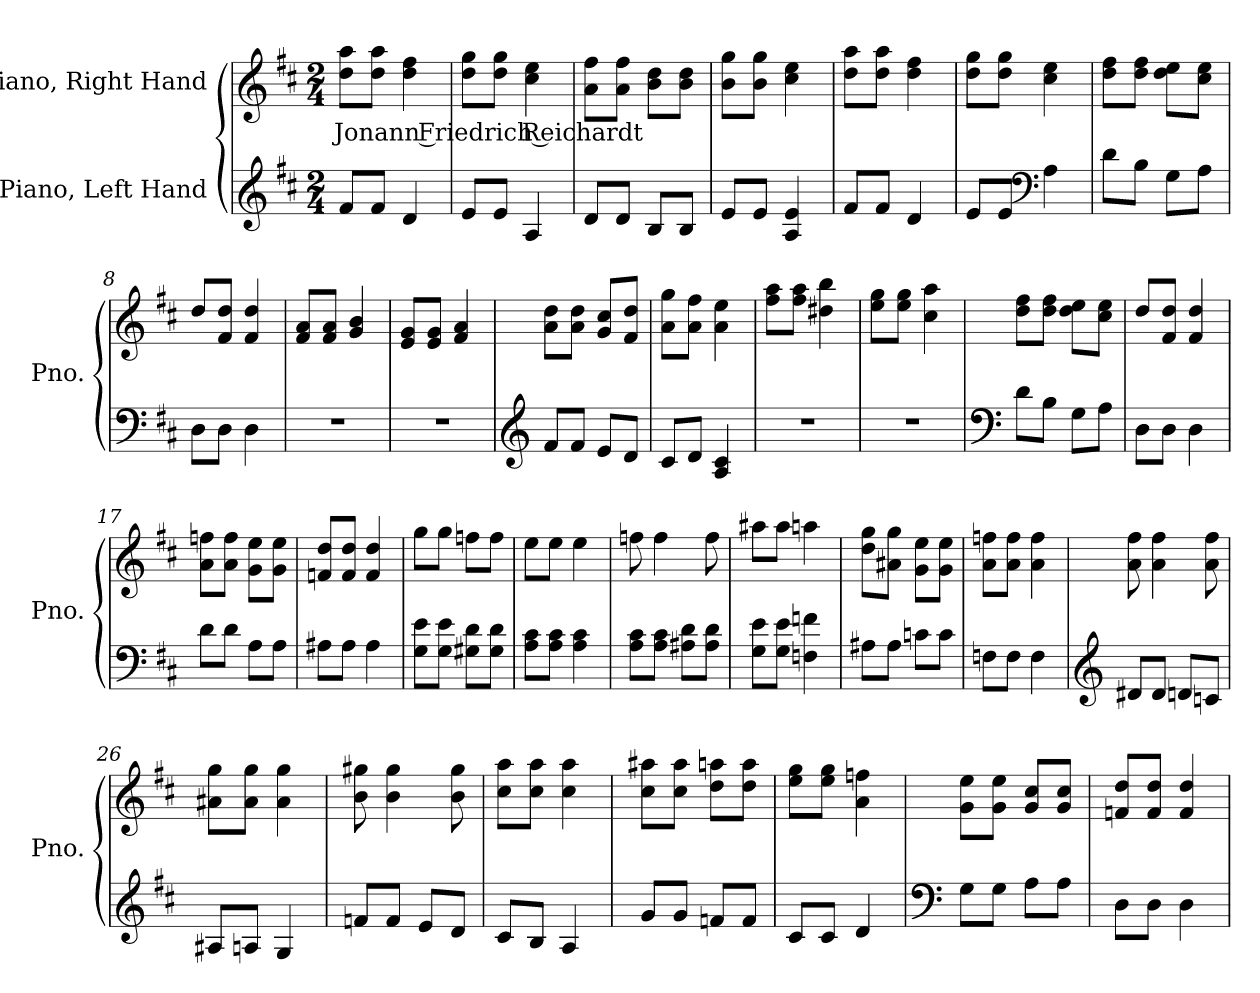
**kern	**kern	**text
*part2	*part1	*part1
*staff2	*staff1	*staff1
*I"Piano, Left Hand	*I"Piano, Right Hand	*
*I'Pno.	*I'Pno.	*
*clefG2	*clefG2	*
*k[f#c#]	*k[f#c#]	*
*M2/4	*M2/4	*
*MM100	*MM100	*
=1	=1	=1
!	!	!LO:LY:b
8f#/L	8dd\ 8aa\L	Jonann Friedrich Reichardt
8f#/J	8dd\ 8aa\J	.
4d/	4dd\ 4ff#\	.
=2	=2	=2
8e/L	8dd\ 8gg\L	.
8e/J	8dd\ 8gg\J	.
4A/	4cc#\ 4ee\	.
=3	=3	=3
8d/L	8a\ 8ff#\L	.
8d/J	8a\ 8ff#\J	.
8B/L	8b\ 8dd\L	.
8B/J	8b\ 8dd\J	.
=4	=4	=4
8e/L	8b\ 8gg\L	.
8e/J	8b\ 8gg\J	.
4A/ 4e/	4cc#\ 4ee\	.
=5	=5	=5
8f#/L	8dd\ 8aa\L	.
8f#/J	8dd\ 8aa\J	.
4d/	4dd\ 4ff#\	.
!!LO:LB:g=z
=6	=6	=6
8e/L	8dd\ 8gg\L	.
8e/J	8dd\ 8gg\J	.
*clefF4	*	*
4A\	4cc#\ 4ee\	.
=7	=7	=7
8d\L	8dd\ 8ff#\L	.
8B\J	8dd\ 8ff#\J	.
8G\L	8dd\ 8ee\L	.
8A\J	8cc#\ 8ee\J	.
=8	=8	=8
8D\L	8dd/L	.
8D\J	8f#/ 8dd/J	.
4D\	4f#/ 4dd/	.
=9	=9	=9
2r	8f#/ 8a/L	.
.	8f#/ 8a/J	.
.	4g/ 4b/	.
=10	=10	=10
2r	8e/ 8g/L	.
.	8e/ 8g/J	.
.	4f#/ 4a/	.
=11	=11	=11
*clefG2	*	*
8f#/L	8a\ 8dd\L	.
8f#/J	8a\ 8dd\J	.
8e/L	8g/ 8cc#/L	.
8d/J	8f#/ 8dd/J	.
=12	=12	=12
8c#/L	8a\ 8gg\L	.
8d/J	8a\ 8ff#\J	.
4A/ 4c#/	4a\ 4ee\	.
=13	=13	=13
2r	8ff#\ 8aa\L	.
.	8ff#\ 8aa\J	.
.	4dd#X\ 4bb\	.
!!LO:LB:g=z
=14	=14	=14
2r	8ee\ 8gg\L	.
.	8ee\ 8gg\J	.
.	4cc#\ 4aa\	.
=15	=15	=15
*clefF4	*	*
8d\L	8dd\ 8ff#\L	.
8B\J	8dd\ 8ff#\J	.
8G\L	8dd\ 8ee\L	.
8A\J	8cc#\ 8ee\J	.
=16	=16	=16
8D\L	8dd/L	.
8D\J	8f#/ 8dd/J	.
4D\	4f#/ 4dd/	.
=17	=17	=17
8d\L	8a\ 8ffn\L	.
8d\J	8a\ 8ff\J	.
8A\L	8g\ 8ee\L	.
8A\J	8g\ 8ee\J	.
=18	=18	=18
8A#X\L	8fn/ 8dd/L	.
8A#\J	8f/ 8dd/J	.
4A#\	4f/ 4dd/	.
=19	=19	=19
8G\ 8e\L	8gg\L	.
8G\ 8e\J	8gg\J	.
8G#X\ 8d\L	8ffn\L	.
8G#\ 8d\J	8ff\J	.
=20	=20	=20
8A\ 8c#\L	8ee\L	.
8A\ 8c#\J	8ee\J	.
4A\ 4c#\	4ee\	.
=21	=21	=21
8A\ 8c#\L	8ffn\	.
8A\ 8c#\J	4ff\	.
8A#X\ 8d\L	.	.
8A#\ 8d\J	8ff\	.
!!LO:LB:g=z
=22	=22	=22
8G\ 8e\L	8aa#X\L	.
8G\ 8e\J	8aa#\J	.
4Fn\ 4fn\	4aan\	.
=23	=23	=23
8A#X\L	8dd\ 8gg\L	.
8A#\J	8a#X\ 8gg\J	.
8cn\L	8g\ 8ee\L	.
8c\J	8g\ 8ee\J	.
=24	=24	=24
8Fn\L	8a\ 8ffn\L	.
8F\J	8a\ 8ff\J	.
4F\	4a\ 4ff\	.
=25	=25	=25
*clefG2	*	*
8d#X/L	8a\ 8ff#\	.
8d#/J	4a\ 4ff#\	.
8dn/L	.	.
8cn/J	8a\ 8ff#\	.
=26	=26	=26
8A#X/L	8a#X\ 8gg\L	.
8An/J	8a#\ 8gg\J	.
4G/	4a#\ 4gg\	.
=27	=27	=27
8fn/L	8b\ 8gg#X\	.
8f/J	4b\ 4gg#\	.
8e/L	.	.
8d/J	8b\ 8gg#\	.
=28	=28	=28
8c#/L	8cc#\ 8aa\L	.
8B/J	8cc#\ 8aa\J	.
4A/	4cc#\ 4aa\	.
!!LO:LB:g=z
=29	=29	=29
8g/L	8cc#\ 8aa#X\L	.
8g/J	8cc#\ 8aa#\J	.
8fn/L	8dd\ 8aan\L	.
8f/J	8dd\ 8aa\J	.
=30	=30	=30
8c#/L	8ee\ 8gg\L	.
8c#/J	8ee\ 8gg\J	.
4d/	4a\ 4ffn\	.
=31	=31	=31
*clefF4	*	*
8G\L	8g\ 8ee\L	.
8G\J	8g\ 8ee\J	.
8A\L	8g/ 8cc#/L	.
8A\J	8g/ 8cc#/J	.
=32	=32	=32
8D\L	8fn/ 8dd/L	.
8D\J	8f/ 8dd/J	.
4D\	4f/ 4dd/	.
=	=	=
*-	*-	*-
